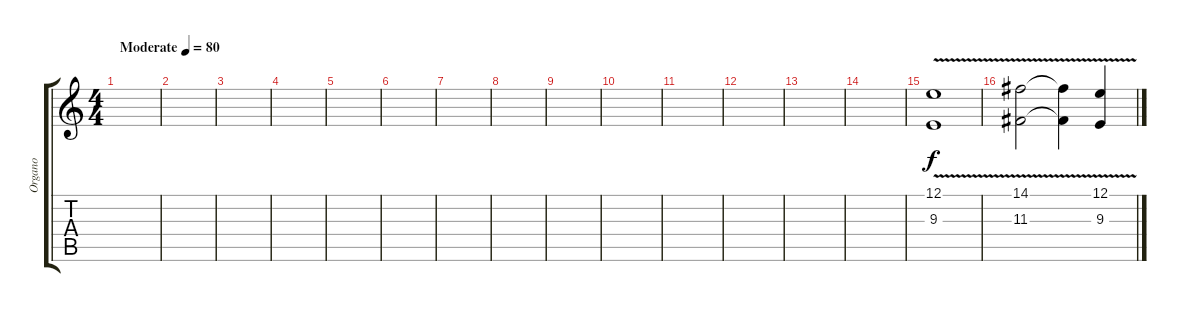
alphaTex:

\track ("Organo" "Organo") {instrument rockorgan}
\staff {score tabs}
\tuning (E4 B3 G3 D3 A2 E2) {hide}
\ts (4 4)
\tempo (80 "Moderate")
\clef g2
\ks c
|
|
|
|
|
|
|
|
|
|
|
|
|
|
(12.1{v} 9.3{v}).1 |
(14.1{v} 11.3{v}).2 (14.1{t} 11.3{t}).4 (12.1{v} 9.3{v}).4
